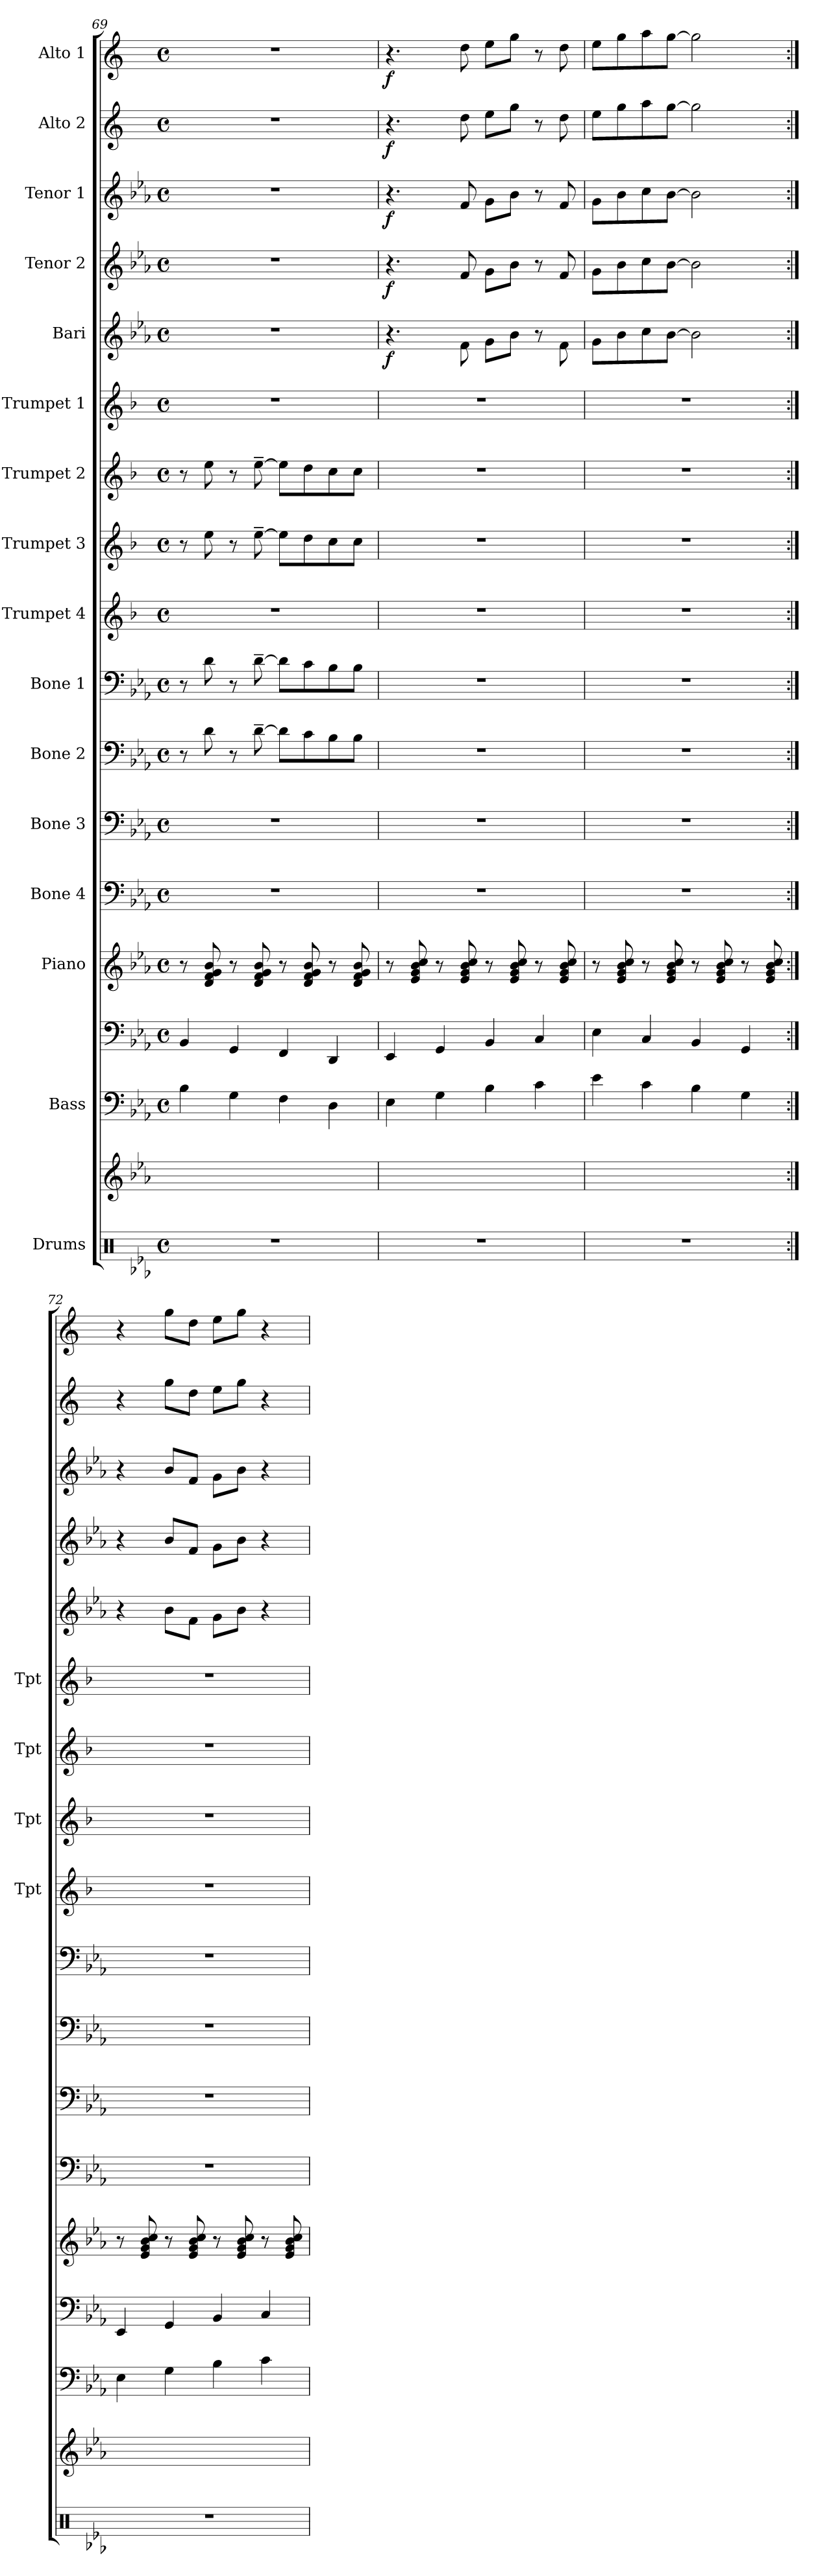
**kern	**kern	**kern	**kern	**kern	**kern	**kern	**kern	**kern	**kern	**kern	**kern	**kern	**kern	**dynam	**kern	**dynam	**kern	**dynam	**kern	**dynam	**kern	**dynam
*part18	*part17	*part16	*part15	*part14	*part13	*part12	*part11	*part10	*part9	*part8	*part7	*part6	*part5	*part5	*part4	*part4	*part3	*part3	*part2	*part2	*part1	*part1
*staff18	*staff17	*staff16	*staff15	*staff14	*staff13	*staff12	*staff11	*staff10	*staff9	*staff8	*staff7	*staff6	*staff5	*staff5	*staff4	*staff4	*staff3	*staff3	*staff2	*staff2	*staff1	*staff1
*I"Drums	*	*I"Bass	*	*I"Piano	*I"Bone 4	*I"Bone 3	*I"Bone 2	*I"Bone 1	*I"Trumpet 4	*I"Trumpet 3	*I"Trumpet 2	*I"Trumpet 1	*I"Bari	*	*I"Tenor 2	*	*I"Tenor 1	*	*I"Alto 2	*	*I"Alto 1	*
*	*	*	*	*	*	*	*	*	*I'Tpt	*I'Tpt	*I'Tpt	*I'Tpt	*	*	*	*	*	*	*	*	*	*
*clefX	*clefG2	*clefF4	*clefF4	*clefG2	*clefF4	*clefF4	*clefF4	*clefF4	*clefG2	*clefG2	*clefG2	*clefG2	*clefG2	*	*clefG2	*	*clefG2	*	*clefG2	*	*clefG2	*
*	*	*ITrd7c12	*	*	*	*	*	*	*ITrd1c2	*ITrd1c2	*ITrd1c2	*ITrd1c2	*ITrd12c21	*	*ITrd8c14	*	*ITrd8c14	*	*ITrd5c9	*	*ITrd5c9	*
*k[b-e-a-]	*k[b-e-a-]	*k[b-e-a-]	*k[b-e-a-]	*k[b-e-a-]	*k[b-e-a-]	*k[b-e-a-]	*k[b-e-a-]	*k[b-e-a-]	*k[b-e-a-]	*k[b-e-a-]	*k[b-e-a-]	*k[b-e-a-]	*k[b-e-a-]	*	*k[b-e-a-]	*	*k[b-e-a-]	*	*k[b-e-a-]	*	*k[b-e-a-]	*
*E-:	*E-:	*E-:	*E-:	*E-:	*E-:	*E-:	*E-:	*E-:	*E-:	*E-:	*E-:	*E-:	*E-:	*	*E-:	*	*E-:	*	*E-:	*	*E-:	*
*M4/4	*	*M4/4	*M4/4	*M4/4	*M4/4	*M4/4	*M4/4	*M4/4	*M4/4	*M4/4	*M4/4	*M4/4	*M4/4	*	*M4/4	*	*M4/4	*	*M4/4	*	*M4/4	*
*met(c)	*	*met(c)	*met(c)	*met(c)	*met(c)	*met(c)	*met(c)	*met(c)	*met(c)	*met(c)	*met(c)	*met(c)	*met(c)	*	*met(c)	*	*met(c)	*	*met(c)	*	*met(c)	*
=69	=69	=69	=69	=69	=69	=69	=69	=69	=69	=69	=69	=69	=69	=69	=69	=69	=69	=69	=69	=69	=69	=69
1r	1ryy	4BB-\	4BB-/	8r	1r	1r	8r	8r	1r	8r	8r	1r	1r	.	1r	.	1r	.	1r	.	1r	.
.	.	.	.	8d/ 8f/ 8g/ 8b-/	.	.	8d\	8d\	.	8dd\	8dd\	.	.	.	.	.	.	.	.	.	.	.
.	.	4GG\	4GG/	8r	.	.	8r	8r	.	8r	8r	.	.	.	.	.	.	.	.	.	.	.
.	.	.	.	8d/ 8f/ 8g/ 8b-/	.	.	[8d~>\	[8d~>\	.	[8dd~>\	[8dd~>\	.	.	.	.	.	.	.	.	.	.	.
.	.	4FF\	4FF/	8r	.	.	8d\L]	8d\L]	.	8dd\L]	8dd\L]	.	.	.	.	.	.	.	.	.	.	.
.	.	.	.	8d/ 8f/ 8g/ 8b-/	.	.	8c\	8c\	.	8cc\	8cc\	.	.	.	.	.	.	.	.	.	.	.
.	.	4DD\	4DD/	8r	.	.	8B-\	8B-\	.	8b-\	8b-\	.	.	.	.	.	.	.	.	.	.	.
.	.	.	.	8d/ 8f/ 8g/ 8b-/	.	.	8B-\J	8B-\J	.	8b-\J	8b-\J	.	.	.	.	.	.	.	.	.	.	.
=70	=70	=70	=70	=70	=70	=70	=70	=70	=70	=70	=70	=70	=70	=70	=70	=70	=70	=70	=70	=70	=70	=70
!	!	!	!	!	!	!	!	!	!	!	!	!	!	!LO:DY:b	!	!LO:DY:b	!	!LO:DY:b	!	!LO:DY:b	!	!LO:DY:b
1r	1ryy	4EE-\	4EE-/	8r	1r	1r	1r	1r	1r	1r	1r	1r	4.r	f	4.r	f	4.r	f	4.r	f	4.r	f
.	.	.	.	8e-/ 8g/ 8b-/ 8cc/	.	.	.	.	.	.	.	.	.	.	.	.	.	.	.	.	.	.
.	.	4GG\	4GG/	8r	.	.	.	.	.	.	.	.	.	.	.	.	.	.	.	.	.	.
.	.	.	.	8e-/ 8g/ 8b-/ 8cc/	.	.	.	.	.	.	.	.	8F\	.	8F/	.	8F/	.	8f\	.	8f\	.
.	.	4BB-\	4BB-/	8r	.	.	.	.	.	.	.	.	8G\L	.	8G\L	.	8G\L	.	8g\L	.	8g\L	.
.	.	.	.	8e-/ 8g/ 8b-/ 8cc/	.	.	.	.	.	.	.	.	8B-\J	.	8B-\J	.	8B-\J	.	8b-\J	.	8b-\J	.
.	.	4C\	4C/	8r	.	.	.	.	.	.	.	.	8r	.	8r	.	8r	.	8r	.	8r	.
.	.	.	.	8e-/ 8g/ 8b-/ 8cc/	.	.	.	.	.	.	.	.	8F\	.	8F/	.	8F/	.	8f\	.	8f\	.
=71	=71	=71	=71	=71	=71	=71	=71	=71	=71	=71	=71	=71	=71	=71	=71	=71	=71	=71	=71	=71	=71	=71
1r	1ryy	4E-\	4E-\	8r	1r	1r	1r	1r	1r	1r	1r	1r	8G\L	.	8G\L	.	8G\L	.	8g\L	.	8g\L	.
.	.	.	.	8e-/ 8g/ 8b-/ 8cc/	.	.	.	.	.	.	.	.	8B-\	.	8B-\	.	8B-\	.	8b-\	.	8b-\	.
.	.	4C\	4C/	8r	.	.	.	.	.	.	.	.	8c\	.	8c\	.	8c\	.	8cc\	.	8cc\	.
.	.	.	.	8e-/ 8g/ 8b-/ 8cc/	.	.	.	.	.	.	.	.	[8B-\J	.	[8B-\J	.	[8B-\J	.	[8b-\J	.	[8b-\J	.
.	.	4BB-\	4BB-/	8r	.	.	.	.	.	.	.	.	2B-\]	.	2B-\]	.	2B-\]	.	2b-\]	.	2b-\]	.
.	.	.	.	8e-/ 8g/ 8b-/ 8cc/	.	.	.	.	.	.	.	.	.	.	.	.	.	.	.	.	.	.
.	.	4GG\	4GG/	8r	.	.	.	.	.	.	.	.	.	.	.	.	.	.	.	.	.	.
.	.	.	.	8e-/ 8g/ 8b-/ 8cc/	.	.	.	.	.	.	.	.	.	.	.	.	.	.	.	.	.	.
=72:|!	=72:|!	=72:|!	=72:|!	=72:|!	=72:|!	=72:|!	=72:|!	=72:|!	=72:|!	=72:|!	=72:|!	=72:|!	=72:|!	=72:|!	=72:|!	=72:|!	=72:|!	=72:|!	=72:|!	=72:|!	=72:|!	=72:|!
1r	1ryy	4EE-\	4EE-/	8r	1r	1r	1r	1r	1r	1r	1r	1r	4r	.	4r	.	4r	.	4r	.	4r	.
.	.	.	.	8e-/ 8g/ 8b-/ 8cc/	.	.	.	.	.	.	.	.	.	.	.	.	.	.	.	.	.	.
.	.	4GG\	4GG/	8r	.	.	.	.	.	.	.	.	8B-\L	.	8B-/L	.	8B-/L	.	8b-\L	.	8b-\L	.
.	.	.	.	8e-/ 8g/ 8b-/ 8cc/	.	.	.	.	.	.	.	.	8F\J	.	8F/J	.	8F/J	.	8f\J	.	8f\J	.
.	.	4BB-\	4BB-/	8r	.	.	.	.	.	.	.	.	8G\L	.	8G\L	.	8G\L	.	8g\L	.	8g\L	.
.	.	.	.	8e-/ 8g/ 8b-/ 8cc/	.	.	.	.	.	.	.	.	8B-\J	.	8B-\J	.	8B-\J	.	8b-\J	.	8b-\J	.
.	.	4C\	4C/	8r	.	.	.	.	.	.	.	.	4r	.	4r	.	4r	.	4r	.	4r	.
.	.	.	.	8e-/ 8g/ 8b-/ 8cc/	.	.	.	.	.	.	.	.	.	.	.	.	.	.	.	.	.	.
=	=	=	=	=	=	=	=	=	=	=	=	=	=	=	=	=	=	=	=	=	=	=
*-	*-	*-	*-	*-	*-	*-	*-	*-	*-	*-	*-	*-	*-	*-	*-	*-	*-	*-	*-	*-	*-	*-
